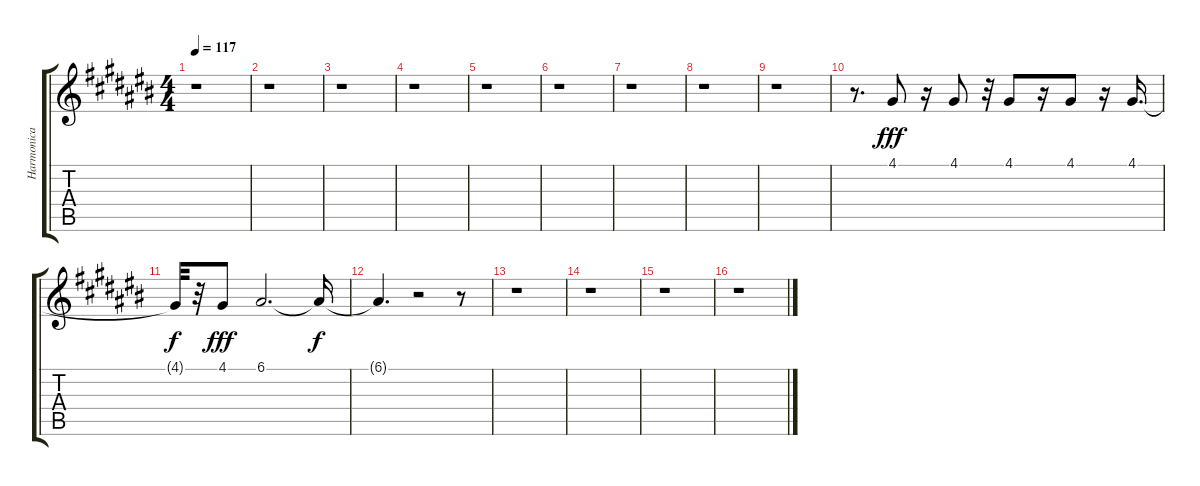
\track ("Harmonica" "Harmonica") {instrument harmonica}
\staff {score tabs}
\tuning (E4 B3 G3 D3 A2 E2) {hide}
\ts (4 4)
\tempo 117
\clef g2
\ks a#minor
r.1{dy fff} |
r.1 |
r.1 |
r.1 |
r.1 |
r.1 |
r.1 |
r.1 |
r.1 |
r.8{d} 4.1.8 r.16 4.1.8 r.32 4.1.8 r.16 4.1.8 r.16 4.1.16{d} |
4.1{t}.32{dy f} r.32 4.1.8{dy fff} 6.1.2{d} 6.1{t}.16{dy f} |
6.1{t}.4{d} r.2 r.8 |
r.1 |
r.1 |
r.1 |
r.1
